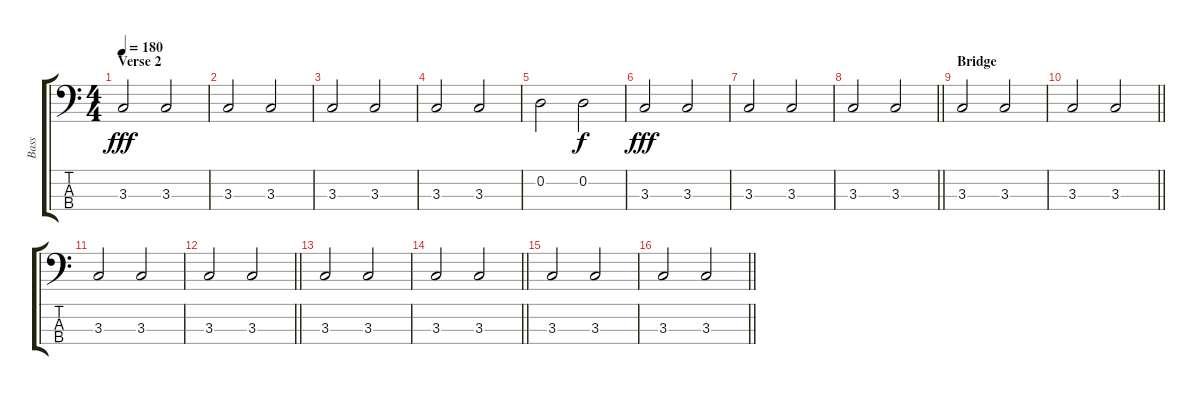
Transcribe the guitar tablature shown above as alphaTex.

\track ("Bass" "Bass") {instrument electricbasspick}
\staff {score tabs}
\tuning (G2 D2 A1 E1) {hide}
\ts (4 4)
\section ("" "Verse 2")
\tempo 180
\clef f4
\ks c
3.3.2{dy fff} 3.3.2 |
3.3.2 3.3.2 |
3.3.2 3.3.2 |
3.3.2 3.3.2 |
0.2.2 0.2.2{dy f} |
3.3.2{dy fff} 3.3.2 |
3.3.2 3.3.2 |
\barLineRight lightlight
3.3.2 3.3.2 |
\section ("" "Bridge")
3.3.2 3.3.2 |
\barLineRight lightlight
3.3.2 3.3.2 |
3.3.2 3.3.2 |
\barLineRight lightlight
3.3.2 3.3.2 |
3.3.2 3.3.2 |
\barLineRight lightlight
3.3.2 3.3.2 |
3.3.2 3.3.2 |
\barLineRight lightlight
3.3.2 3.3.2
